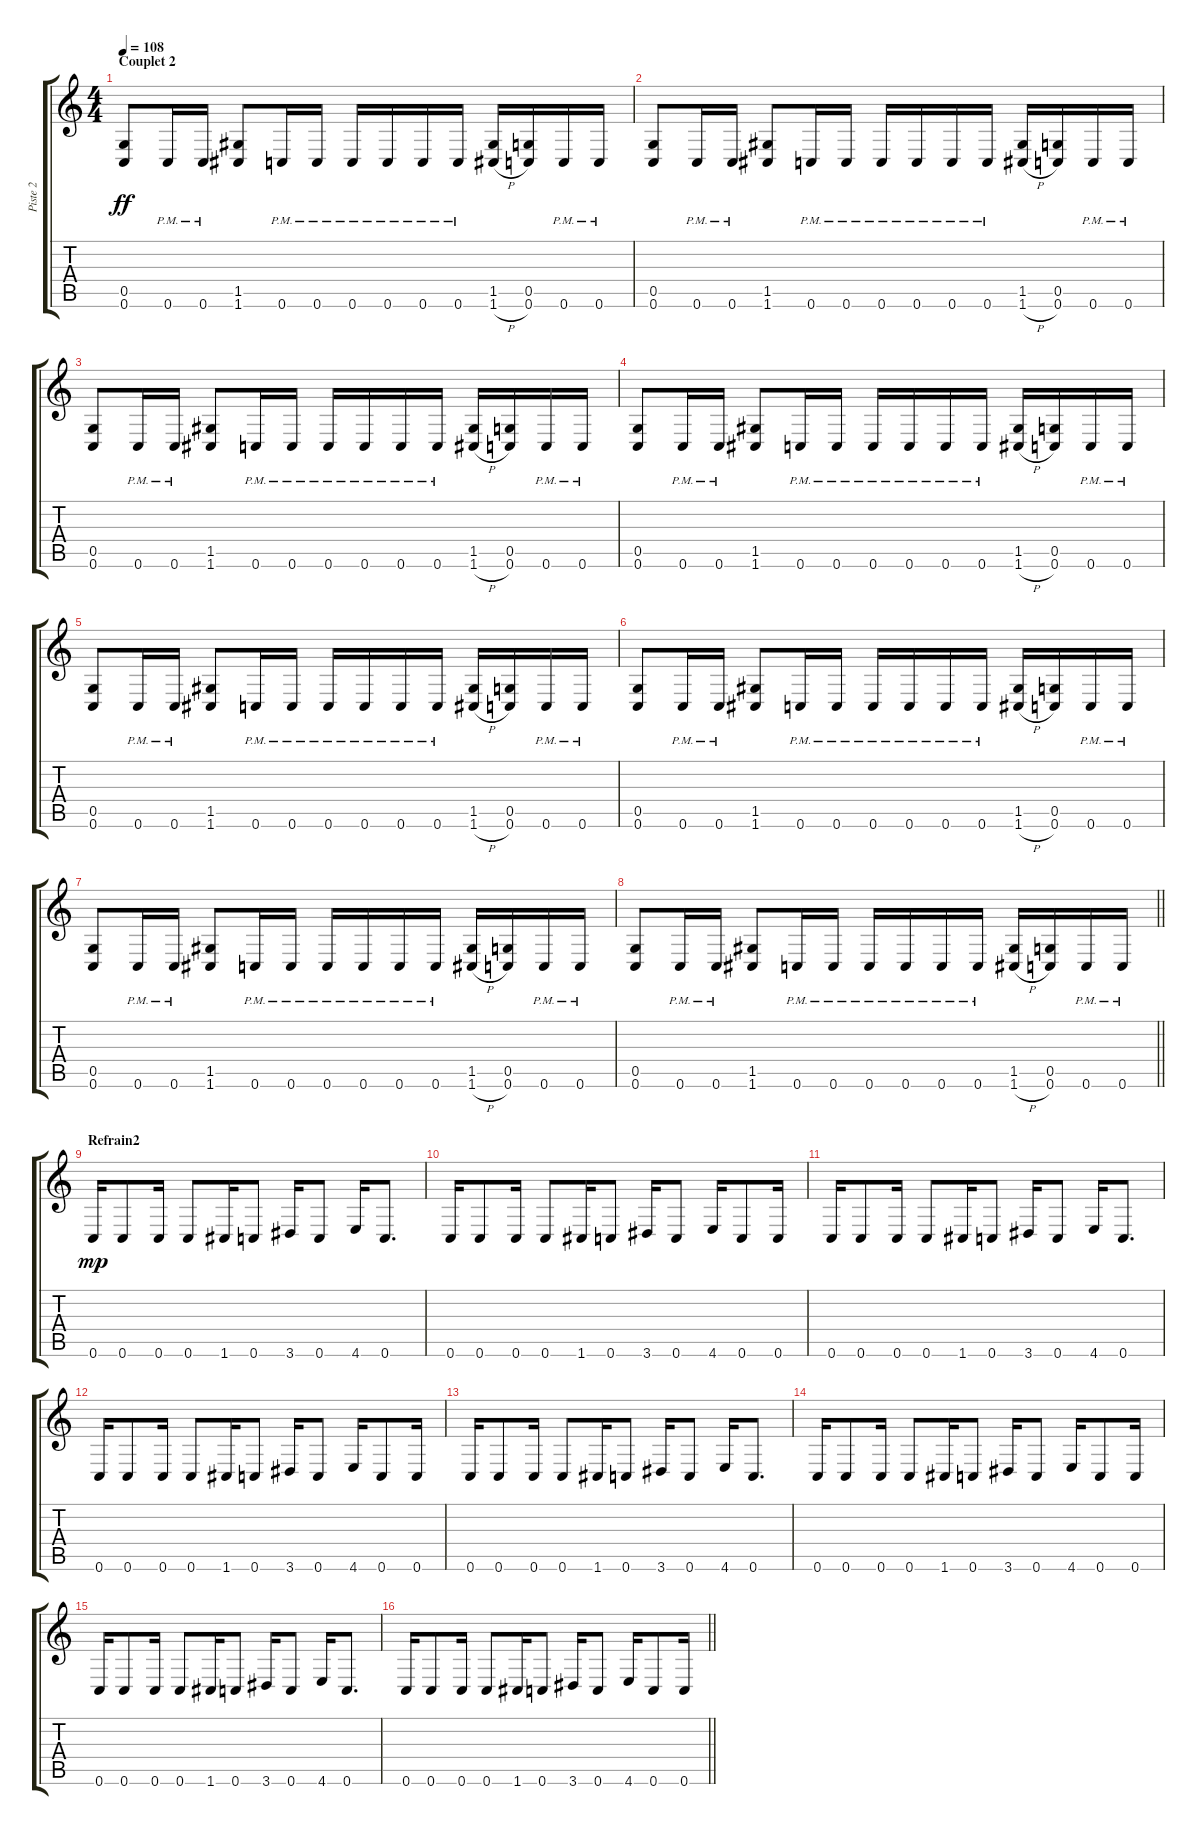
\track ("Piste 2" "Piste 2") {instrument distortionguitar}
\staff {score tabs}
\tuning (D4 A3 F3 C3 G2 C2) {hide}
\ts (4 4)
\section ("" "Couplet 2")
\tempo 108
\clef g2
\ks c
(0.5 0.6).8{dy ff} 0.6{pm}.16 0.6{pm}.16 (1.5 1.6).8 0.6{pm}.16 0.6{pm}.16 0.6{pm}.16 0.6{pm}.16 0.6{pm}.16 0.6{pm}.16 (1.5 1.6{h}).16 (0.5 0.6).16 0.6{pm}.16 0.6{pm}.16 |
(0.5 0.6).8 0.6{pm}.16 0.6{pm}.16 (1.5 1.6).8 0.6{pm}.16 0.6{pm}.16 0.6{pm}.16 0.6{pm}.16 0.6{pm}.16 0.6{pm}.16 (1.5 1.6{h}).16 (0.5 0.6).16 0.6{pm}.16 0.6{pm}.16 |
(0.5 0.6).8 0.6{pm}.16 0.6{pm}.16 (1.5 1.6).8 0.6{pm}.16 0.6{pm}.16 0.6{pm}.16 0.6{pm}.16 0.6{pm}.16 0.6{pm}.16 (1.5 1.6{h}).16 (0.5 0.6).16 0.6{pm}.16 0.6{pm}.16 |
(0.5 0.6).8 0.6{pm}.16 0.6{pm}.16 (1.5 1.6).8 0.6{pm}.16 0.6{pm}.16 0.6{pm}.16 0.6{pm}.16 0.6{pm}.16 0.6{pm}.16 (1.5 1.6{h}).16 (0.5 0.6).16 0.6{pm}.16 0.6{pm}.16 |
(0.5 0.6).8 0.6{pm}.16 0.6{pm}.16 (1.5 1.6).8 0.6{pm}.16 0.6{pm}.16 0.6{pm}.16 0.6{pm}.16 0.6{pm}.16 0.6{pm}.16 (1.5 1.6{h}).16 (0.5 0.6).16 0.6{pm}.16 0.6{pm}.16 |
(0.5 0.6).8 0.6{pm}.16 0.6{pm}.16 (1.5 1.6).8 0.6{pm}.16 0.6{pm}.16 0.6{pm}.16 0.6{pm}.16 0.6{pm}.16 0.6{pm}.16 (1.5 1.6{h}).16 (0.5 0.6).16 0.6{pm}.16 0.6{pm}.16 |
(0.5 0.6).8 0.6{pm}.16 0.6{pm}.16 (1.5 1.6).8 0.6{pm}.16 0.6{pm}.16 0.6{pm}.16 0.6{pm}.16 0.6{pm}.16 0.6{pm}.16 (1.5 1.6{h}).16 (0.5 0.6).16 0.6{pm}.16 0.6{pm}.16 |
\barLineRight lightlight
(0.5 0.6).8 0.6{pm}.16 0.6{pm}.16 (1.5 1.6).8 0.6{pm}.16 0.6{pm}.16 0.6{pm}.16 0.6{pm}.16 0.6{pm}.16 0.6{pm}.16 (1.5 1.6{h}).16 (0.5 0.6).16 0.6{pm}.16 0.6{pm}.16 |
\section ("" "Refrain2")
0.6.16{dy mp} 0.6.8 0.6.16 0.6.8 1.6.16 0.6.8 3.6.16 0.6.8 4.6.16 0.6.8{d} |
0.6.16 0.6.8 0.6.16 0.6.8 1.6.16 0.6.8 3.6.16 0.6.8 4.6.16 0.6.8 0.6.16 |
0.6.16 0.6.8 0.6.16 0.6.8 1.6.16 0.6.8 3.6.16 0.6.8 4.6.16 0.6.8{d} |
0.6.16 0.6.8 0.6.16 0.6.8 1.6.16 0.6.8 3.6.16 0.6.8 4.6.16 0.6.8 0.6.16 |
0.6.16 0.6.8 0.6.16 0.6.8 1.6.16 0.6.8 3.6.16 0.6.8 4.6.16 0.6.8{d} |
0.6.16 0.6.8 0.6.16 0.6.8 1.6.16 0.6.8 3.6.16 0.6.8 4.6.16 0.6.8 0.6.16 |
0.6.16 0.6.8 0.6.16 0.6.8 1.6.16 0.6.8 3.6.16 0.6.8 4.6.16 0.6.8{d} |
\barLineRight lightlight
0.6.16 0.6.8 0.6.16 0.6.8 1.6.16 0.6.8 3.6.16 0.6.8 4.6.16 0.6.8 0.6.16
